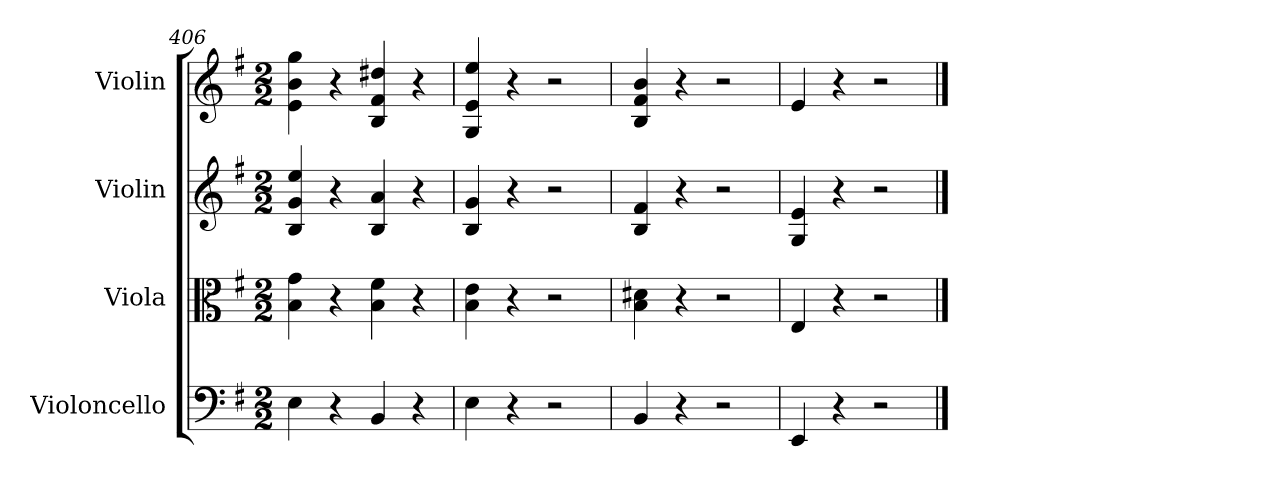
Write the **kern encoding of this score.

**kern	**kern	**kern	**kern
*part4	*part3	*part2	*part1
*staff4	*staff3	*staff2	*staff1
*I"Violoncello	*I"Viola	*I"Violin	*I"Violin
*I'Vc	*I'Vla	*I'Vln	*I'Vln
*clefF4	*clefC3	*clefG2	*clefG2
*k[f#]	*k[f#]	*k[f#]	*k[f#]
*e:	*e:	*e:	*e:
*M2/2	*M2/2	*M2/2	*M2/2
=406	=406	=406	=406
4E\	4B\ 4g\	4B/ 4g/ 4ee/	4e\ 4b\ 4gg\
4r	4r	4r	4r
4BB/	4B\ 4f#\	4B/ 4a/	4B/ 4f#/ 4dd#X/
4r	4r	4r	4r
=407	=407	=407	=407
4E\	4B\ 4e\	4B/ 4g/	4G/ 4e/ 4ee/
4r	4r	4r	4r
2r	2r	2r	2r
=408	=408	=408	=408
4BB/	4B\ 4d#X\	4B/ 4f#/	4B/ 4f#/ 4b/
4r	4r	4r	4r
2r	2r	2r	2r
=409	=409	=409	=409
4EE/	4E/	4G/ 4e/	4e/
4r	4r	4r	4r
2r	2r	2r	2r
==	==	==	==
*-	*-	*-	*-
